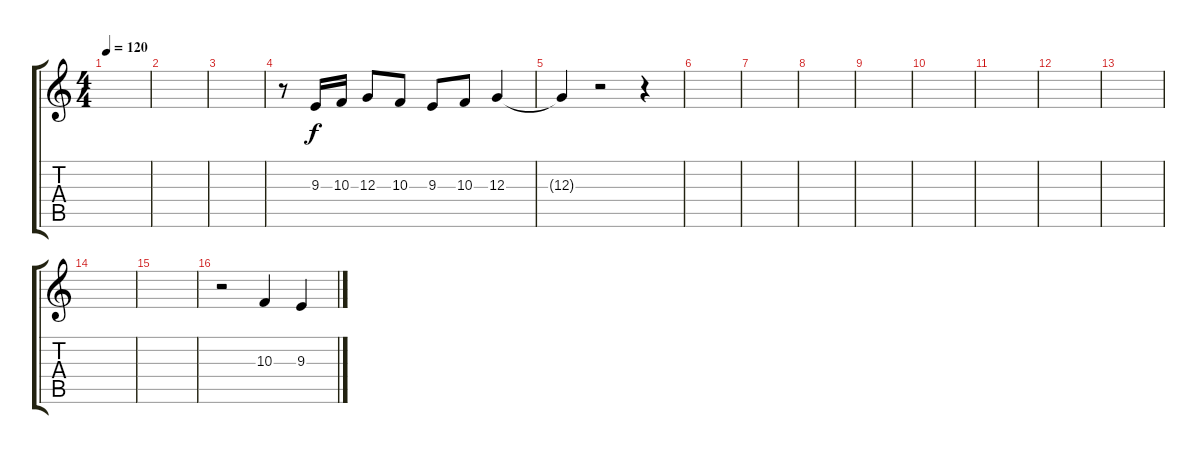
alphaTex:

\track "" {instrument clavinet}
\staff {score tabs}
\tuning (E4 B3 G3 D3 A2 E2) {hide}
\ts (4 4)
\tempo 120
\clef g2
\ks c
|
|
|
r.8 9.3.16 10.3.16 12.3.8 10.3.8 9.3.8 10.3.8 12.3.4 |
12.3{t}.4 r.2 r.4 |
|
|
|
|
|
|
|
|
|
|
r.2 10.3.4 9.3.4
